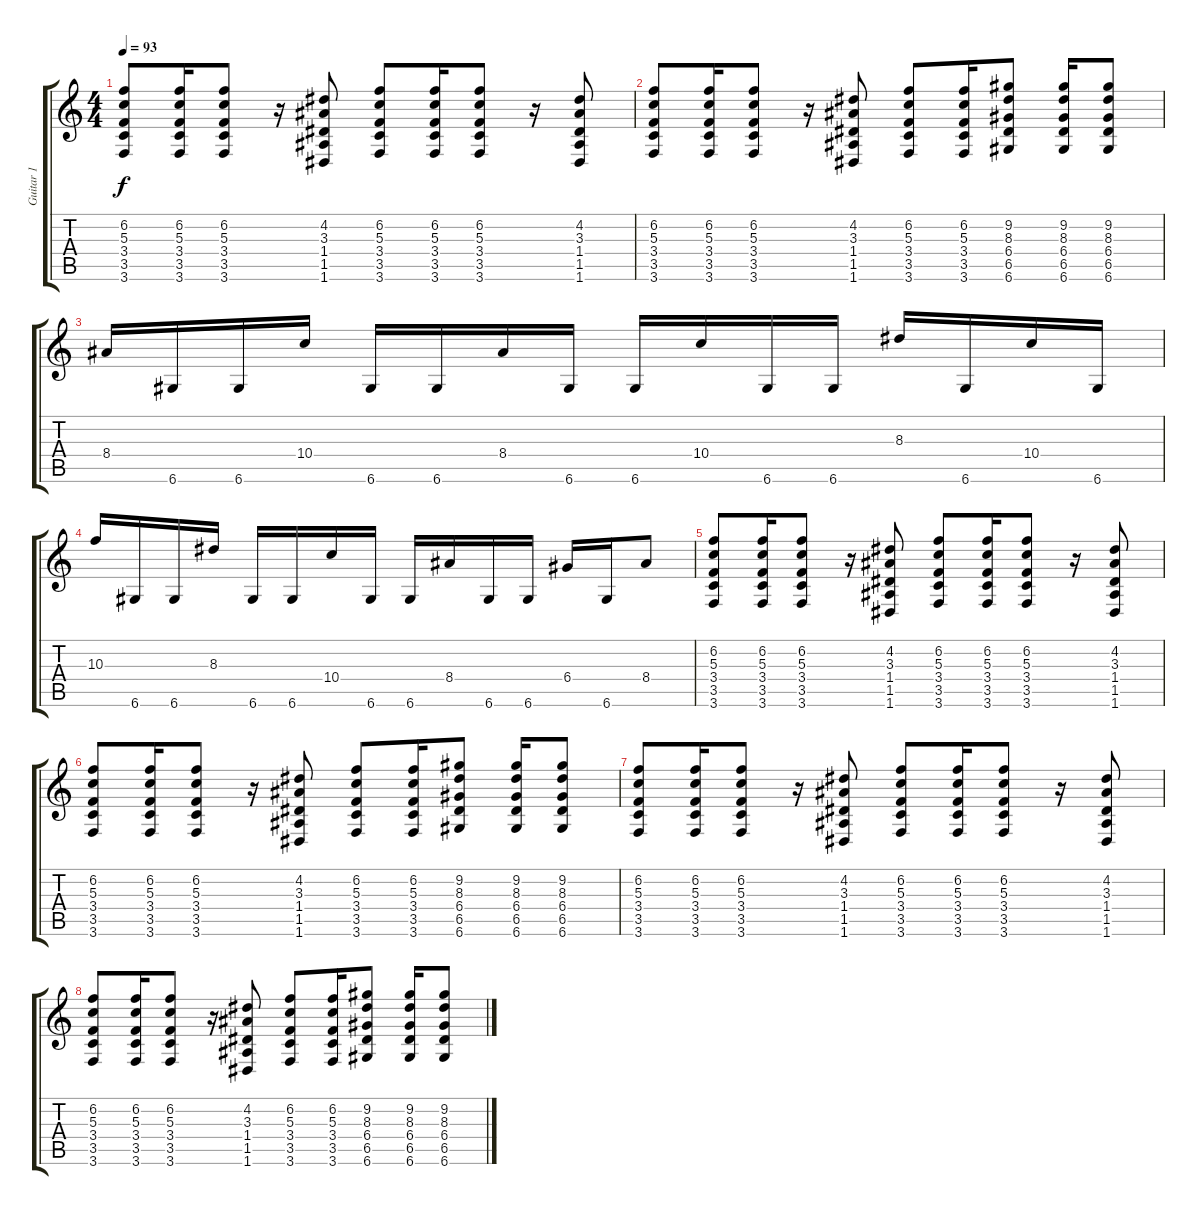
\track ("Guitar 1" "Guitar 1") {instrument distortionguitar}
\staff {score tabs}
\tuning (E4 B3 G3 D3 A2 D2) {hide}
\ts (4 4)
\tempo 93
\clef g2
\ks c
(6.2 5.3 3.4 3.5 3.6).8{dy f volume 10} (6.2 5.3 3.4 3.5 3.6).16 (6.2 5.3 3.4 3.5 3.6).8 r.16 (4.2 3.3 1.4 1.5 1.6).8 (6.2 5.3 3.4 3.5 3.6).8 (6.2 5.3 3.4 3.5 3.6).16 (6.2 5.3 3.4 3.5 3.6).8 r.16 (4.2 3.3 1.4 1.5 1.6).8 |
(6.2 5.3 3.4 3.5 3.6).8 (6.2 5.3 3.4 3.5 3.6).16 (6.2 5.3 3.4 3.5 3.6).8 r.16 (4.2 3.3 1.4 1.5 1.6).8 (6.2 5.3 3.4 3.5 3.6).8 (6.2 5.3 3.4 3.5 3.6).16 (9.2 8.3 6.4 6.5 6.6).8 (9.2 8.3 6.4 6.5 6.6).16 (9.2 8.3 6.4 6.5 6.6).8 |
8.4.16{volume 15} 6.6.16 6.6.16 10.4.16 6.6.16 6.6.16 8.4.16 6.6.16 6.6.16 10.4.16 6.6.16 6.6.16 8.3.16 6.6.16 10.4.16 6.6.16 |
10.3.16 6.6.16 6.6.16 8.3.16 6.6.16 6.6.16 10.4.16 6.6.16 6.6.16 8.4.16 6.6.16 6.6.16 6.4.16 6.6.16 8.4.8 |
(6.2 5.3 3.4 3.5 3.6).8{volume 10} (6.2 5.3 3.4 3.5 3.6).16 (6.2 5.3 3.4 3.5 3.6).8 r.16 (4.2 3.3 1.4 1.5 1.6).8 (6.2 5.3 3.4 3.5 3.6).8 (6.2 5.3 3.4 3.5 3.6).16 (6.2 5.3 3.4 3.5 3.6).8 r.16 (4.2 3.3 1.4 1.5 1.6).8 |
(6.2 5.3 3.4 3.5 3.6).8 (6.2 5.3 3.4 3.5 3.6).16 (6.2 5.3 3.4 3.5 3.6).8 r.16 (4.2 3.3 1.4 1.5 1.6).8 (6.2 5.3 3.4 3.5 3.6).8 (6.2 5.3 3.4 3.5 3.6).16 (9.2 8.3 6.4 6.5 6.6).8 (9.2 8.3 6.4 6.5 6.6).16 (9.2 8.3 6.4 6.5 6.6).8 |
(6.2 5.3 3.4 3.5 3.6).8 (6.2 5.3 3.4 3.5 3.6).16 (6.2 5.3 3.4 3.5 3.6).8 r.16 (4.2 3.3 1.4 1.5 1.6).8 (6.2 5.3 3.4 3.5 3.6).8 (6.2 5.3 3.4 3.5 3.6).16 (6.2 5.3 3.4 3.5 3.6).8 r.16 (4.2 3.3 1.4 1.5 1.6).8 |
(6.2 5.3 3.4 3.5 3.6).8 (6.2 5.3 3.4 3.5 3.6).16 (6.2 5.3 3.4 3.5 3.6).8 r.16 (4.2 3.3 1.4 1.5 1.6).8 (6.2 5.3 3.4 3.5 3.6).8 (6.2 5.3 3.4 3.5 3.6).16 (9.2 8.3 6.4 6.5 6.6).8 (9.2 8.3 6.4 6.5 6.6).16 (9.2 8.3 6.4 6.5 6.6).8
